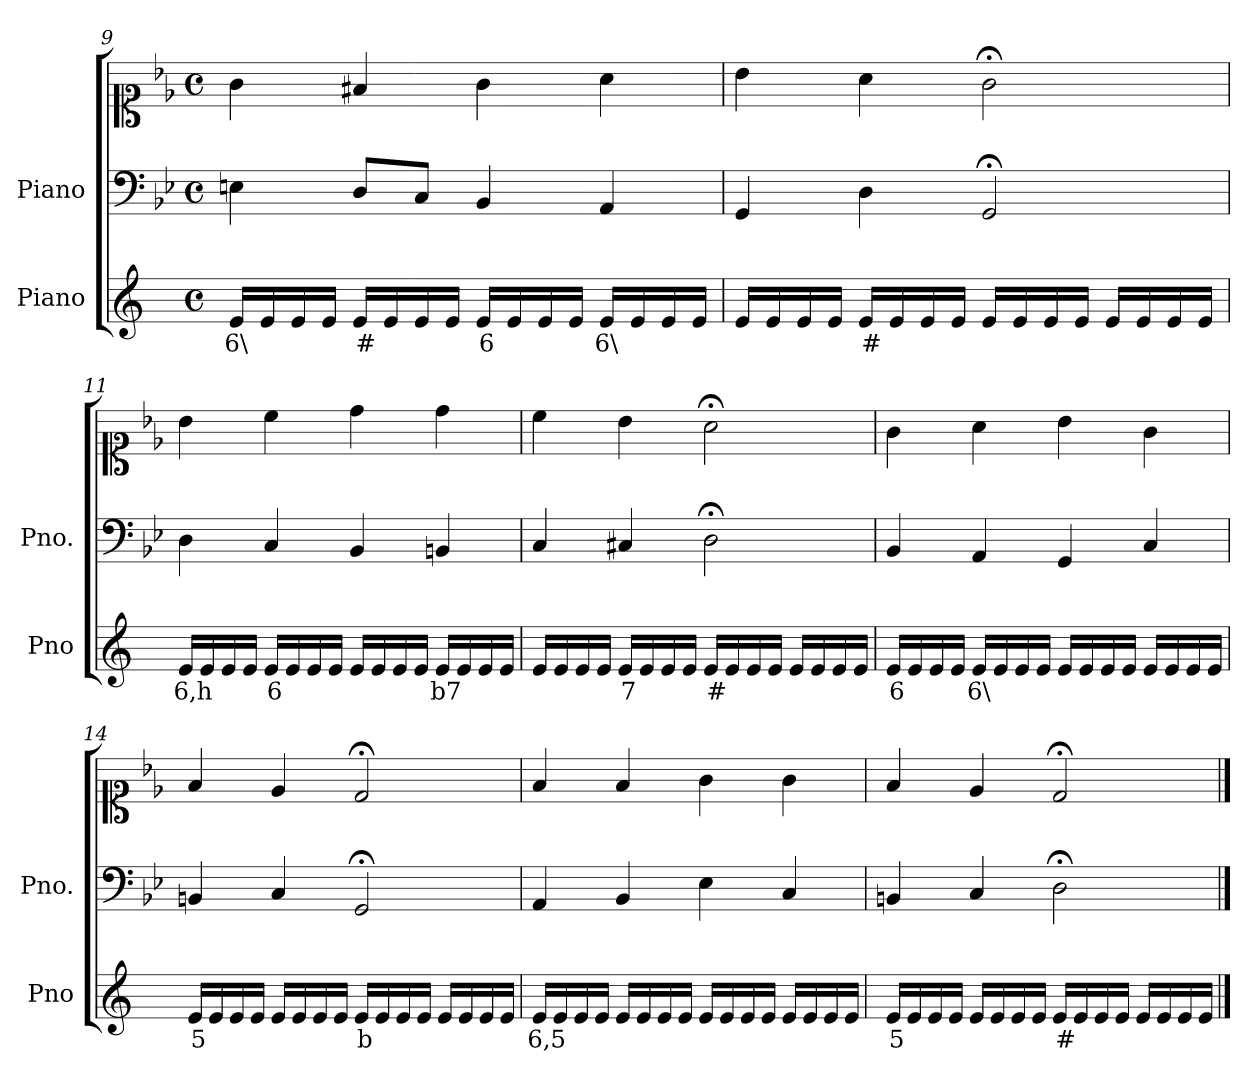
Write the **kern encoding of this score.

**kern	**text	**kern	**kern
*part2	*part2	*part1	*part1
*staff3	*staff3	*staff2	*staff1
*I"Piano	*	*I"Piano	*
*I'Pno	*	*I'Pno.	*
*clefG2	*	*clefF4	*clefC1
*k[]	*	*k[b-e-]	*k[b-e-]
*M4/4	*	*M4/4	*M4/4
*met(c)	*	*met(c)	*met(c)
=9	=9	=9	=9
!	!LO:LY:b	!	!
16e/LL	6\	4En\	4g\
16e/	.	.	.
16e/	.	.	.
16e/JJ	.	.	.
!	!LO:LY:b	!	!
16e/LL	#	8D/L	4f#X/
16e/	.	.	.
!	!LO:LY:b	!	!
16e/	_	8C/J	.
16e/JJ	.	.	.
!	!LO:LY:b	!	!
16e/LL	6	4BB-/	4g\
16e/	.	.	.
16e/	.	.	.
16e/JJ	.	.	.
!	!LO:LY:b	!	!
16e/LL	6\	4AA/	4a\
16e/	.	.	.
16e/	.	.	.
16e/JJ	.	.	.
=10	=10	=10	=10
16e/LL	.	4GG/	4b-\
16e/	.	.	.
16e/	.	.	.
16e/JJ	.	.	.
!	!LO:LY:b	!	!
16e/LL	#	4D\	4a\
16e/	.	.	.
16e/	.	.	.
16e/JJ	.	.	.
16e/LL	.	2GG;</	2g;<\
16e/	.	.	.
16e/	.	.	.
16e/JJ	.	.	.
16e/LL	.	.	.
16e/	.	.	.
16e/	.	.	.
16e/JJ	.	.	.
=11	=11	=11	=11
!	!LO:LY:b	!	!
16e/LL	6,h	4D\	4b-\
16e/	.	.	.
16e/	.	.	.
16e/JJ	.	.	.
!	!LO:LY:b	!	!
16e/LL	6	4C/	4cc\
16e/	.	.	.
16e/	.	.	.
16e/JJ	.	.	.
16e/LL	.	4BB-/	4dd\
16e/	.	.	.
16e/	.	.	.
16e/JJ	.	.	.
!	!LO:LY:b	!	!
16e/LL	b7	4BBn/	4dd\
16e/	.	.	.
16e/	.	.	.
16e/JJ	.	.	.
=12	=12	=12	=12
16e/LL	.	4C/	4cc\
16e/	.	.	.
16e/	.	.	.
16e/JJ	.	.	.
!	!LO:LY:b	!	!
16e/LL	7	4C#X/	4b-\
16e/	.	.	.
16e/	.	.	.
16e/JJ	.	.	.
!	!LO:LY:b	!	!
16e/LL	#	2D;<\	2a;<\
16e/	.	.	.
16e/	.	.	.
16e/JJ	.	.	.
16e/LL	.	.	.
16e/	.	.	.
16e/	.	.	.
16e/JJ	.	.	.
=13	=13	=13	=13
!	!LO:LY:b	!	!
16e/LL	6	4BB-/	4g\
16e/	.	.	.
16e/	.	.	.
16e/JJ	.	.	.
!	!LO:LY:b	!	!
16e/LL	6\	4AA/	4a\
16e/	.	.	.
16e/	.	.	.
16e/JJ	.	.	.
16e/LL	.	4GG/	4b-\
16e/	.	.	.
16e/	.	.	.
16e/JJ	.	.	.
16e/LL	.	4C/	4g\
16e/	.	.	.
16e/	.	.	.
16e/JJ	.	.	.
=14	=14	=14	=14
!	!LO:LY:b	!	!
16e/LL	5	4BBn/	4f/
16e/	.	.	.
16e/	.	.	.
16e/JJ	.	.	.
16e/LL	.	4C/	4e-/
16e/	.	.	.
16e/	.	.	.
16e/JJ	.	.	.
!	!LO:LY:b	!	!
16e/LL	b	2GG;</	2d;</
16e/	.	.	.
16e/	.	.	.
16e/JJ	.	.	.
16e/LL	.	.	.
16e/	.	.	.
16e/	.	.	.
16e/JJ	.	.	.
=15	=15	=15	=15
!	!LO:LY:b	!	!
16e/LL	6,5	4AA/	4f/
16e/	.	.	.
16e/	.	.	.
16e/JJ	.	.	.
16e/LL	.	4BB-/	4f/
16e/	.	.	.
16e/	.	.	.
16e/JJ	.	.	.
16e/LL	.	4E-\	4g\
16e/	.	.	.
16e/	.	.	.
16e/JJ	.	.	.
16e/LL	.	4C/	4g\
16e/	.	.	.
16e/	.	.	.
16e/JJ	.	.	.
=16	=16	=16	=16
!	!LO:LY:b	!	!
16e/LL	5	4BBn/	4f/
16e/	.	.	.
16e/	.	.	.
16e/JJ	.	.	.
16e/LL	.	4C/	4e-/
16e/	.	.	.
16e/	.	.	.
16e/JJ	.	.	.
!	!LO:LY:b	!	!
16e/LL	#	2D;<\	2d;</
16e/	.	.	.
16e/	.	.	.
16e/JJ	.	.	.
16e/LL	.	.	.
16e/	.	.	.
16e/	.	.	.
16e/JJ	.	.	.
==	==	==	==
*-	*-	*-	*-
